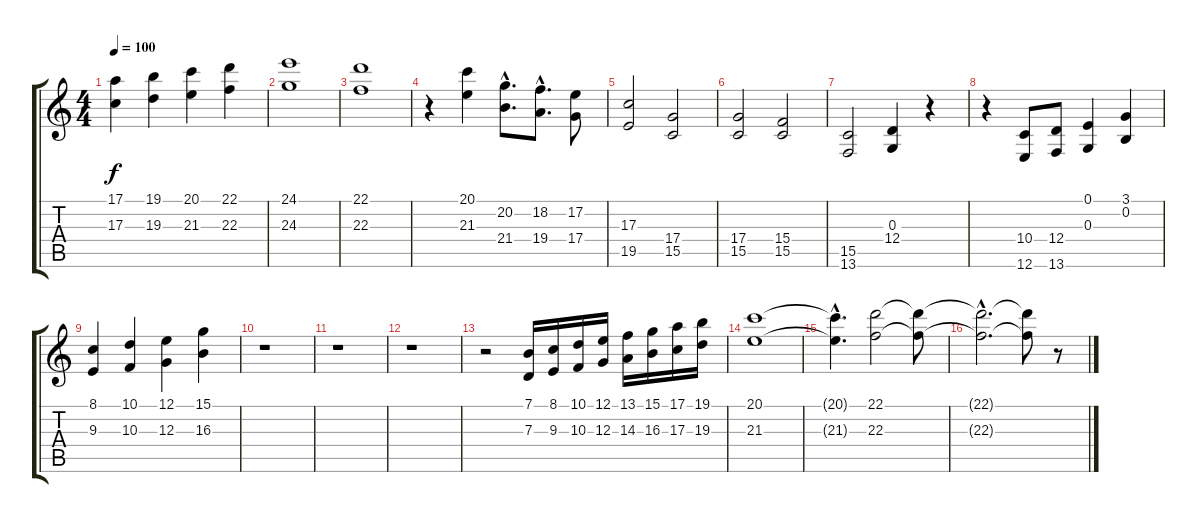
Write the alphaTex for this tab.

\track "" {instrument stringensemble1}
\staff {score tabs}
\tuning (E4 B3 G3 D3 A2 E2) {hide}
\ts (4 4)
\tempo 100
\clef g2
\ks c
(17.1 17.3).4{dy f} (19.1 19.3).4 (20.1 21.3).4 (22.1 22.3).4 |
(24.1 24.3).1 |
(22.1 22.3).1 |
r.4 (20.1 21.3).4 (20.2{hac} 21.4{hac}).8{d} (18.2{hac} 19.4{hac}).8{d} (17.2 17.4).8 |
(17.3 19.5).2 (17.4 15.5).2 |
(17.4 15.5).2 (15.4 15.5).2 |
(15.5 13.6).2 (0.3 12.4).4 r.4 |
r.4 (10.4 12.6).8 (12.4 13.6).8 (0.1 0.3).4 (3.1 0.2).4 |
(8.1 9.3).4 (10.1 10.3).4 (12.1 12.3).4 (15.1 16.3).4 |
r.1 |
r.1 |
r.1 |
r.2 (7.1 7.3).16 (8.1 9.3).16 (10.1 10.3).16 (12.1 12.3).16 (13.1 14.3).16 (15.1 16.3).16 (17.1 17.3).16 (19.1 19.3).16 |
(20.1 21.3).1 |
(20.1{hac t} 21.3{hac t}).4{d} (22.1 22.3).2 (22.1{t} 22.3{t}).8 |
(22.1{hac t} 22.3{hac t}).2{d} (22.1{t} 22.3{t}).8 r.8
